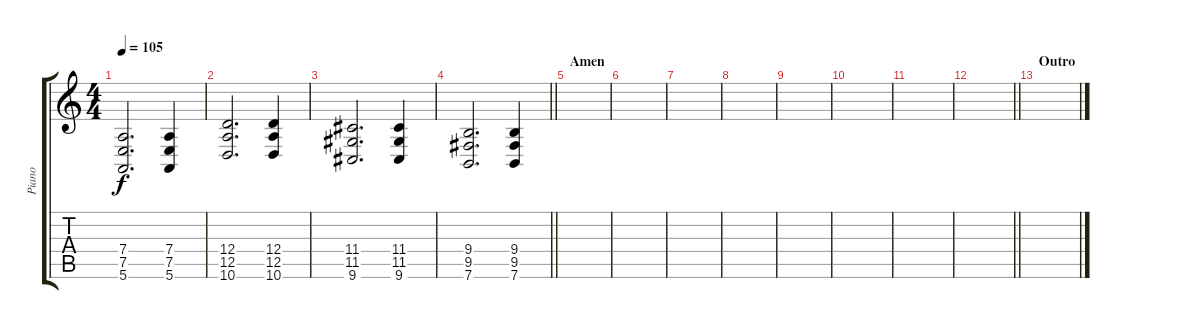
\track ("Piano" "Piano") {instrument electricgrandpiano}
\staff {score tabs}
\tuning (E4 B3 G3 D3 A2 E2) {hide}
\ts (4 4)
\tempo 105
\clef g2
\ks c
(7.4 7.5 5.6).2{d dy f} (7.4 7.5 5.6).4 |
(12.4 12.5 10.6).2{d} (12.4 12.5 10.6).4 |
(11.4 11.5 9.6).2{d} (11.4 11.5 9.6).4 |
\barLineRight lightlight
(9.4 9.5 7.6).2{d} (9.4 9.5 7.6).4 |
\section ("" "Amen")
|
|
|
|
|
|
|
\barLineRight lightlight
|
\section ("" "Outro")
